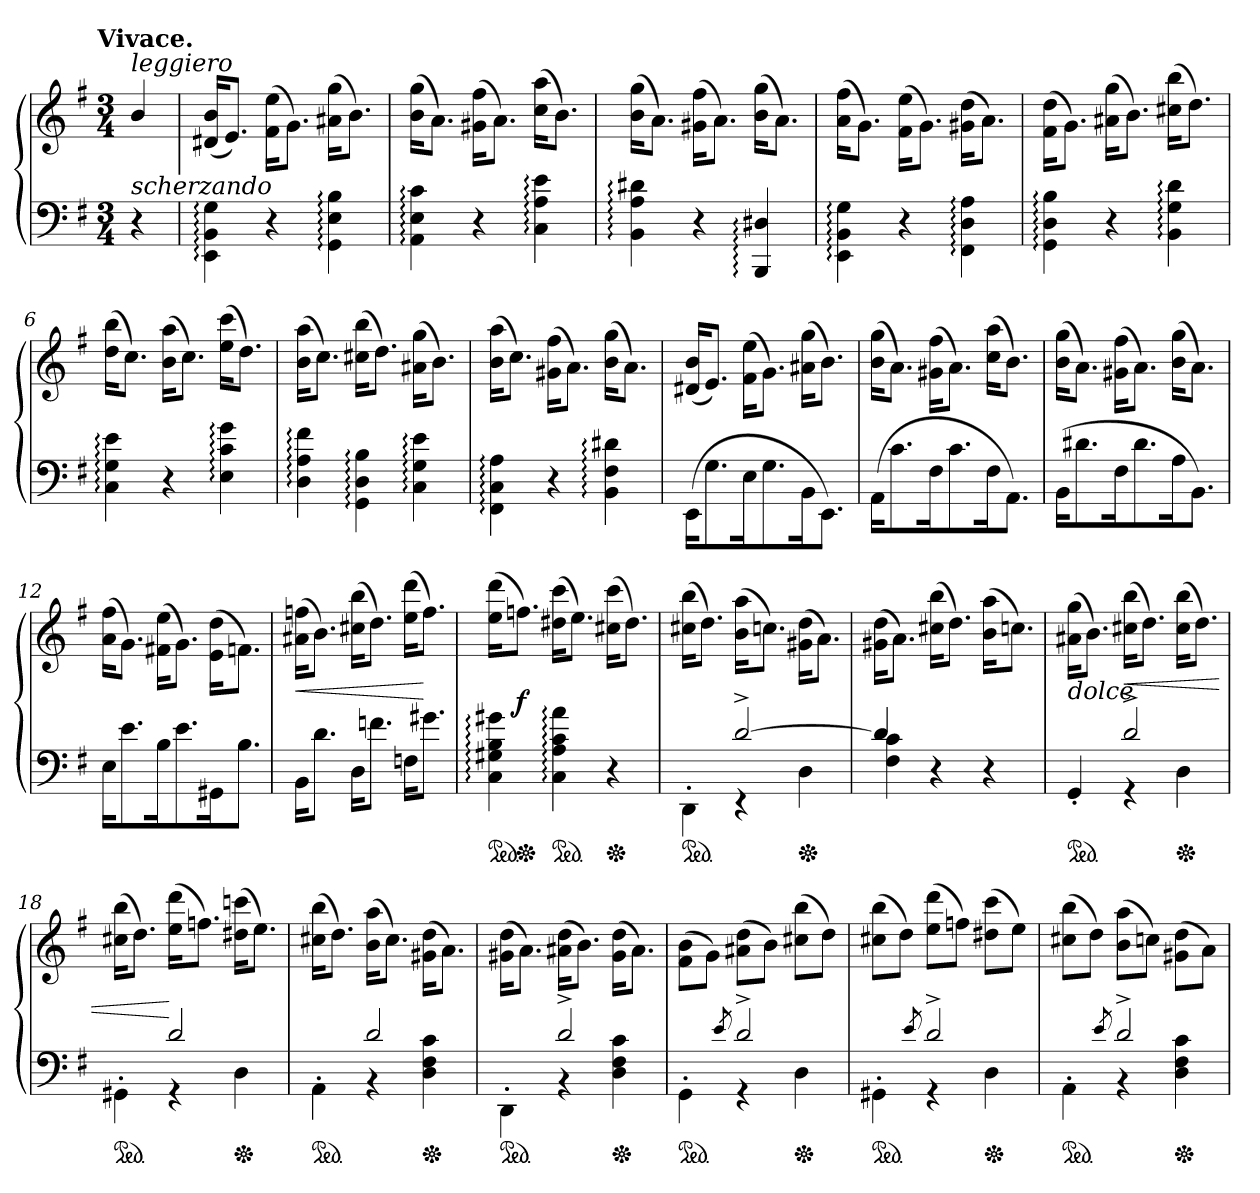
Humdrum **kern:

**kern	**kern	**dynam
*part1	*part1	*part1
*staff2	*staff1	*staff1/2
*clefF4	*clefG2	*
*k[f#]	*k[f#]	*
*e:	*e:	*
!!LO:TX:omd:t=Vivace.
*M3/4	*M3/4	*
*MM148	*MM148	*
=	=	=
!	!LO:TX:a:i:t=leggiero	!
!LO:TX:a:i:t=scherzando	!	!
4r	4b/	.
=1	=1	=1
4EE:\ 4BB:\ 4G:\	(<16d#X 16bKL	.
.	8.eJ)	.
4r	(16f#\ 16ee\KL	.
.	8.gJ)	.
4GG: 4E: 4B:	(16a#X 16ggKL	.
.	8.bJ)	.
=2	=2	=2
4AA: 4E: 4c:	(16b 16ggKL	.
.	8.aJ)	.
4r	(16g#X 16ff#KL	.
.	8.aJ)	.
4C: 4A: 4e:	(16cc 16aaKL	.
.	8.bJ)	.
=3	=3	=3
4BB: 4A: 4d#X:	(16b 16ggKL	.
.	8.aJ)	.
4r	(16g#X 16ff#KL	.
.	8.aJ)	.
4BBB: 4D#X:	(16b 16ggKL	.
.	8.aJ)	.
=4	=4	=4
4EE:\ 4BB:\ 4G:\	(16a\ 16ff#\KL	.
.	8.gJ)	.
4r	(16f#\ 16ee\KL	.
.	8.gJ)	.
4FF#:\ 4D:\ 4A:\	(16g#X\ 16dd\KL	.
.	8.aJ)	.
=5	=5	=5
4GG: 4D: 4B:	(16f#\ 16dd\KL	.
.	8.gJ)	.
4r	(16a#X 16ggKL	.
.	8.bJ)	.
4BB: 4G: 4d:	(16cc#X 16bbKL	.
.	8.ddJ)	.
=6	=6	=6
4C: 4G: 4e:	(16dd 16bbKL	.
.	8.ccJ)	.
4r	(16b 16aaKL	.
.	8.ccJ)	.
4E: 4c: 4g:	(16ee 16cccKL	.
.	8.ddJ)	.
=7	=7	=7
4D: 4A: 4f#:	(16b 16aaKL	.
.	8.ccJ)	.
4GG: 4D: 4B:	(16cc#X 16bbKL	.
.	8.ddJ)	.
4C: 4G: 4e:	(16a#X 16ggKL	.
.	8.bJ)	.
=8	=8	=8
4FF#:\ 4C:\ 4A:\	(16b 16aaKL	.
.	8.ccJ)	.
4r	(16g#X 16ff#KL	.
.	8.aJ)	.
4BB: 4F#: 4d#X:	(16b 16ggKL	.
.	8.aJ)	.
=9	=9	=9
(>16EE\KL	(<16d#X 16bKL	.
8.G	8.eJ)	.
16EK	(16f#\ 16ee\KL	.
8.G	8.gJ)	.
16BBK	(16a#X 16ggKL	.
8.EEJ)	8.bJ)	.
=10	=10	=10
(>16AAKL	(16b 16ggKL	.
8.c	8.aJ)	.
16F#K	(16g#X 16ff#KL	.
8.c	8.aJ)	.
16F#K	(16cc 16aaKL	.
8.AAJ)	8.bJ)	.
=11	=11	=11
(16BBKL	(16b 16ggKL	.
8.d#X	8.aJ)	.
16F#K	(16g#X 16ff#KL	.
8.d#	8.aJ)	.
16AK	(16b 16ggKL	.
8.BBJ)	8.aJ)	.
=12	=12	=12
16EKL	(16a\ 16ff#\KL	.
8.e	8.gJ)	.
16BK	(16f#X\ 16ee\KL	.
8.e	8.gJ)	.
16GG#XK	(16e\ 16dd\KL	.
8.BJ	8.fnJ)	.
=13	=13	=13
16BBKL	(16a#X 16ffnKL	<
8.dJ	8.bJ)	.
16DKL	(16cc#X 16bbKL	.
8.fnJ	8.ddJ)	.
16FnKL	(16ee 16dddKL	.
8.g#XJ	8.ffJ)	[
=14	=14	=14
*ped	*	*
4C: 4G#X: 4B: 4g#X:	(16ee 16dddKL	.
*Xped	*	*
.	8.ffnJ)	f
*ped	*	*
4C: 4A: 4c: 4a:	(16dd#X 16cccKL	.
.	8.eeJ)	.
*Xped	*	*
4r	(16cc#X 16cccKL	.
.	8.dd#J)	.
=15	=15	=15
*^	*	*
*ped	*	*	*
4rcyy	4DD'\	(16cc#X 16bbKL	.
.	.	8.ddJ)	.
[2d^<	4r	(16b 16aaKL	.
.	.	8.ccnJ)	.
*Xped	*	*	*
.	4D	(16g#X\ 16dd\KL	.
.	.	8.aJ)	.
=16	=16	=16	=16
4d]	4F# 4c	(16g#X\ 16dd\KL	.
.	.	8.aJ)	.
4reyy	4r	(16cc#X 16bbKL	.
.	.	8.ddJ)	.
4reyy	4r	(16b 16aaKL	.
.	.	8.ccnJ)	.
=17	=17	=17	=17
!	!	!LO:TX:b:i:t=dolce	!
*ped	*	*	*
4reyy	4GG'/	(16a#X 16ggKL	.
.	.	8.bJ)	.
2d^<	4r	(16cc#X 16bbKL	<
.	.	8.ddJ)	.
*Xped	*	*	*
.	4D	(16cc# 16bbKL	.
.	.	8.ddJ)	.
=18	=18	=18	=18
*ped	*	*	*
4reyy	4GG#X'\	(16cc#X 16bbKL	.
.	.	8.ddJ)	.
2d	4r	(16ee 16dddKL	[
.	.	8.ffnJ)	.
*Xped	*	*	*
.	4D	(16dd#X 16cccnKL	.
.	.	8.eeJ)	.
=19	=19	=19	=19
*ped	*	*	*
4reyy	4AA'>\	(16cc#X 16bbKL	.
.	.	8.ddJ)	.
2d	4r	(16b 16aaKL	.
.	.	8.cc#J)	.
*Xped	*	*	*
.	4D 4F# 4c	(16g#X\ 16dd\KL	.
.	.	8.aJ)	.
=20	=20	=20	=20
*ped	*	*	*
4reyy	4DD'\	(16g#X\ 16dd\KL	.
.	.	8.aJ)	.
2d^<	4r	(16a#X 16ddKL	.
.	.	8.bJ)	.
*Xped	*	*	*
.	4D 4F# 4c	(16g#\ 16dd\KL	.
.	.	8.a#J)	.
=21	=21	=21	=21
*ped	*	*	*
4reyy	4GG'\	(>8f#\ 8b\L	.
.	.	8gJ)	.
8qe/	.	.	.
2d^<	4r	(>8a#X 8ddL	.
.	.	8bJ)	.
*Xped	*	*	*
.	4D	(>8cc#X 8bbL	.
.	.	8ddJ)	.
=22	=22	=22	=22
*ped	*	*	*
4reyy	4GG#X'\	(>8cc#X 8bbL	.
.	.	8ddJ)	.
8qe/	.	.	.
2d^<	4r	(>8ee 8dddL	.
.	.	8ffnJ)	.
*Xped	*	*	*
.	4D	(8dd#X 8cccL	.
.	.	8eeJ)	.
=23	=23	=23	=23
*ped	*	*	*
4reyy	4AA'\	(>8cc#X 8bbL	.
.	.	8ddJ)	.
8qe/	.	.	.
2d^<	4r	(>8b 8aaL	.
.	.	8ccnJ)	.
*Xped	*	*	*
.	4D 4F# 4c	(>8g#X\ 8dd\L	.
.	.	8aJ)	.
*v	*v	*	*
=	=	=
*-	*-	*-
